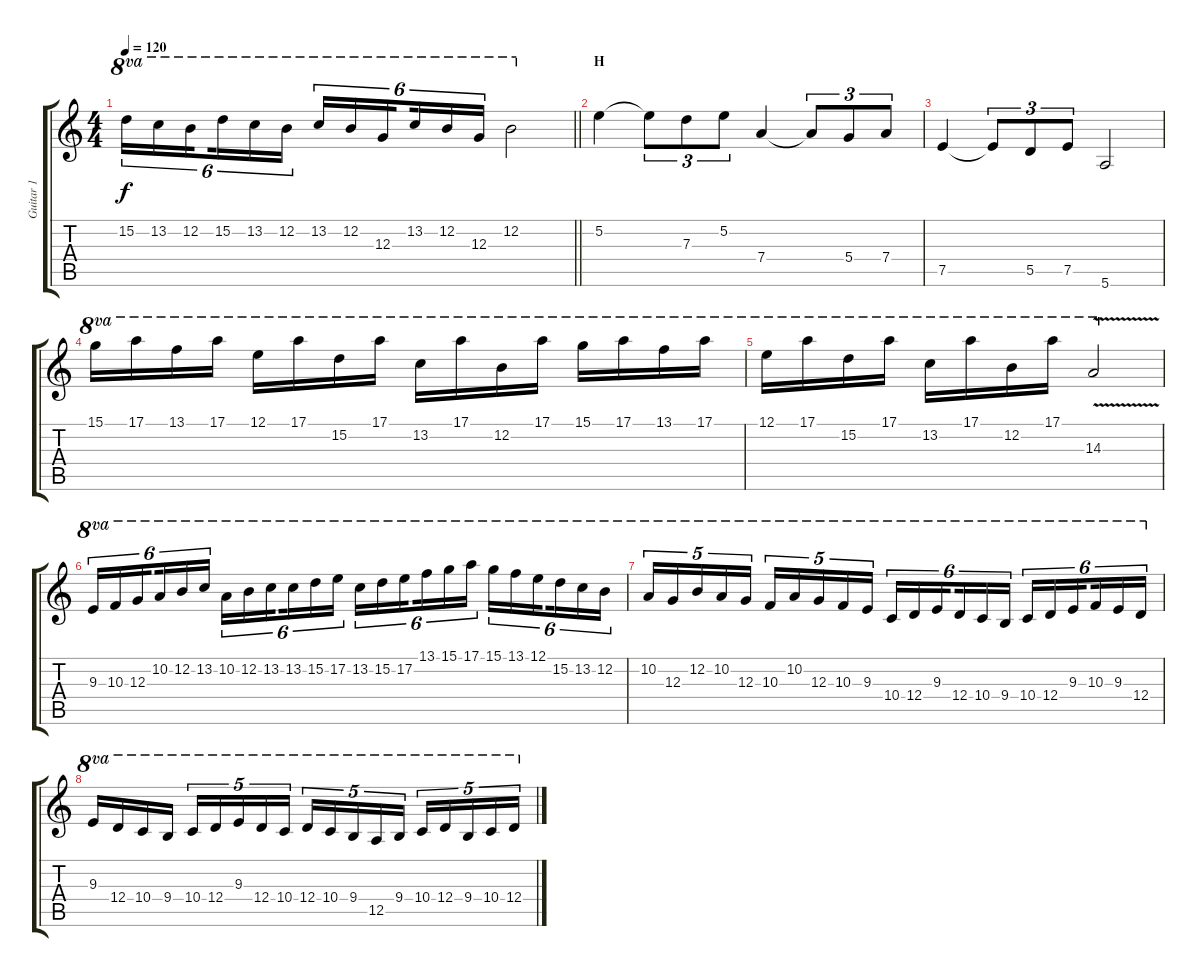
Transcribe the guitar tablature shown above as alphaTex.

\track ("Guitar 1" "Guitar 1") {instrument distortionguitar}
\staff {score tabs}
\tuning (E4 B3 G3 D3 A2 E2) {hide}
\ts (4 4)
\tempo 120
\clef g2
\barLineRight lightlight
\ks aminor
15.2.16{tu (6 4) ot 8va dy f} 13.2.16{tu (6 4) ot 8va} 12.2.16{tu (6 4) ot 8va beam splitsecondary} 15.2.16{tu (6 4) ot 8va} 13.2.16{tu (6 4) ot 8va} 12.2.16{tu (6 4) ot 8va} 13.2.16{tu (6 4) ot 8va} 12.2.16{tu (6 4) ot 8va} 12.3.16{tu (6 4) ot 8va beam splitsecondary} 13.2.16{tu (6 4) ot 8va} 12.2.16{tu (6 4) ot 8va} 12.3.16{tu (6 4) ot 8va} 12.2.2{ot 8va} |
\section ("" "H")
5.2.4{volume 16} 5.2{t}.8{tu (3 2)} 7.3.8{tu (3 2)} 5.2.8{tu (3 2)} 7.4.4 7.4{t}.8{tu (3 2)} 5.4.8{tu (3 2)} 7.4.8{tu (3 2)} |
7.5.4 7.5{t}.8{tu (3 2)} 5.5.8{tu (3 2)} 7.5.8{tu (3 2)} 5.6.2 |
15.1.16{ot 8va} 17.1.16{ot 8va} 13.1.16{ot 8va} 17.1.16{ot 8va} 12.1.16{ot 8va} 17.1.16{ot 8va} 15.2.16{ot 8va} 17.1.16{ot 8va} 13.2.16{ot 8va} 17.1.16{ot 8va} 12.2.16{ot 8va} 17.1.16{ot 8va} 15.1.16{ot 8va} 17.1.16{ot 8va} 13.1.16{ot 8va} 17.1.16{ot 8va} |
12.1.16{ot 8va} 17.1.16{ot 8va} 15.2.16{ot 8va} 17.1.16{ot 8va} 13.2.16{ot 8va} 17.1.16{ot 8va} 12.2.16{ot 8va} 17.1.16{ot 8va} 14.3{v}.2{ot 8va} |
9.3.16{tu (6 4) ot 8va} 10.3.16{tu (6 4) ot 8va} 12.3.16{tu (6 4) ot 8va beam splitsecondary} 10.2.16{tu (6 4) ot 8va} 12.2.16{tu (6 4) ot 8va} 13.2.16{tu (6 4) ot 8va} 10.2.16{tu (6 4) ot 8va} 12.2.16{tu (6 4) ot 8va} 13.2.16{tu (6 4) ot 8va beam splitsecondary} 13.2.16{tu (6 4) ot 8va} 15.2.16{tu (6 4) ot 8va} 17.2.16{tu (6 4) ot 8va} 13.2.16{tu (6 4) ot 8va} 15.2.16{tu (6 4) ot 8va} 17.2.16{tu (6 4) ot 8va beam splitsecondary} 13.1.16{tu (6 4) ot 8va} 15.1.16{tu (6 4) ot 8va} 17.1.16{tu (6 4) ot 8va} 15.1.16{tu (6 4) ot 8va} 13.1.16{tu (6 4) ot 8va} 12.1.16{tu (6 4) ot 8va beam splitsecondary} 15.2.16{tu (6 4) ot 8va} 13.2.16{tu (6 4) ot 8va} 12.2.16{tu (6 4) ot 8va} |
10.2.16{tu (5 4) ot 8va} 12.3.16{tu (5 4) ot 8va} 12.2.16{tu (5 4) ot 8va} 10.2.16{tu (5 4) ot 8va} 12.3.16{tu (5 4) ot 8va} 10.3.16{tu (5 4) ot 8va} 10.2.16{tu (5 4) ot 8va} 12.3.16{tu (5 4) ot 8va} 10.3.16{tu (5 4) ot 8va} 9.3.16{tu (5 4) ot 8va} 10.4.16{tu (6 4) ot 8va} 12.4.16{tu (6 4) ot 8va} 9.3.16{tu (6 4) ot 8va beam splitsecondary} 12.4.16{tu (6 4) ot 8va} 10.4.16{tu (6 4) ot 8va} 9.4.16{tu (6 4) ot 8va} 10.4.16{tu (6 4) ot 8va} 12.4.16{tu (6 4) ot 8va} 9.3.16{tu (6 4) ot 8va beam splitsecondary} 10.3.16{tu (6 4) ot 8va} 9.3.16{tu (6 4) ot 8va} 12.4.16{tu (6 4) ot 8va} |
9.3.16{ot 8va} 12.4.16{ot 8va} 10.4.16{ot 8va} 9.4.16{ot 8va} 10.4.16{tu (5 4) ot 8va} 12.4.16{tu (5 4) ot 8va} 9.3.16{tu (5 4) ot 8va} 12.4.16{tu (5 4) ot 8va} 10.4.16{tu (5 4) ot 8va} 12.4.16{tu (5 4) ot 8va} 10.4.16{tu (5 4) ot 8va} 9.4.16{tu (5 4) ot 8va} 12.5.16{tu (5 4) ot 8va} 9.4.16{tu (5 4) ot 8va} 10.4.16{tu (5 4) ot 8va} 12.4.16{tu (5 4) ot 8va} 9.4.16{tu (5 4) ot 8va} 10.4.16{tu (5 4) ot 8va} 12.4.16{tu (5 4) ot 8va}
